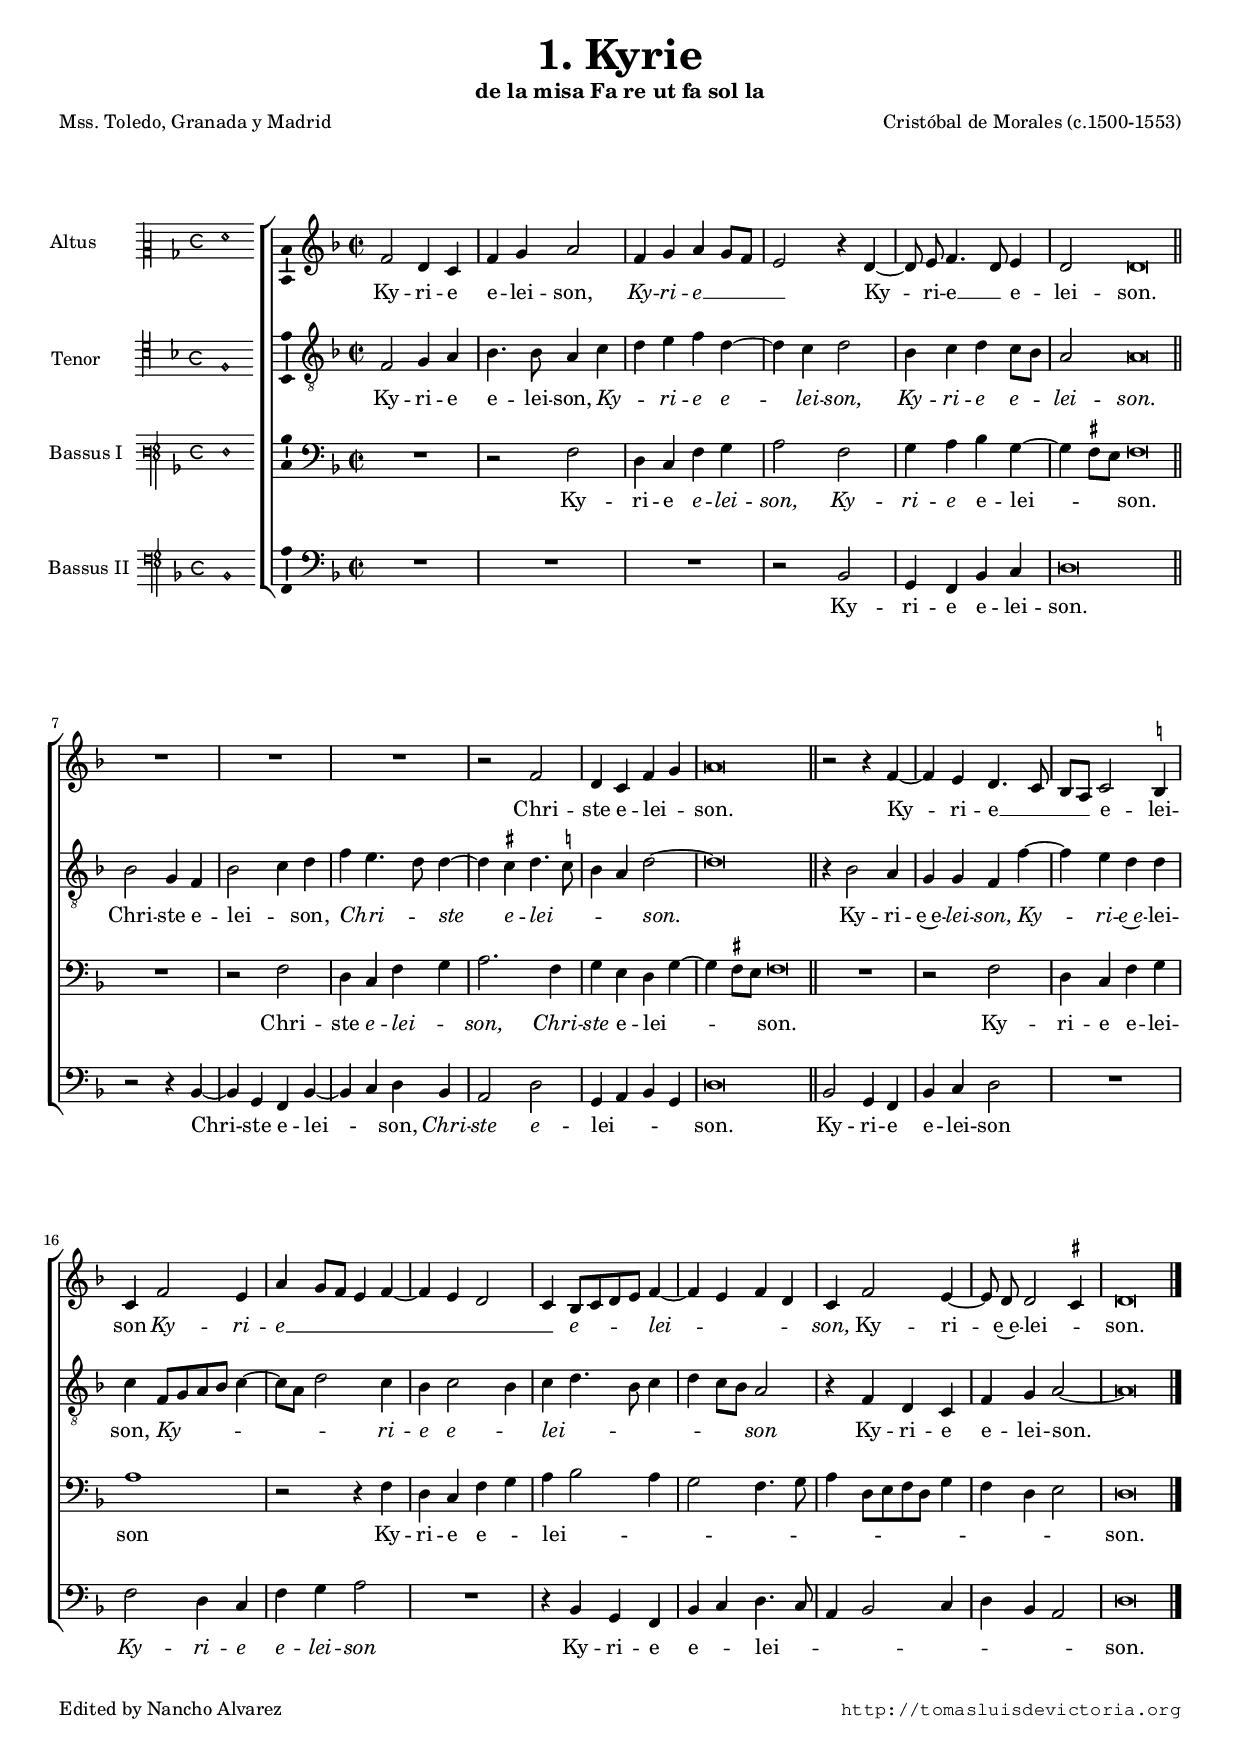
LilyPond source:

\version "2.18.0"

#(set-default-paper-size "a4")
#(set-global-staff-size 16.3)
#(ly:set-option 'point-and-click #f)
%mobile -s15.5 -i3.3

italicas=\override LyricText.font-shape = #'italic
rectas=\override LyricText.font-shape = #'upright
ss=\once \set suggestAccidentals = ##t
incipitwidth = 20

htitle="Fa re ut fa sol la - 1. Kyrie"
hcomposer="Morales"

\header {
	title=\markup{\fontsize #3 "1. Kyrie"}
	subtitle="de la misa Fa re ut fa sol la"
	%subsubtitle=\markup{\column{" " " "}}
	composer="Cristóbal de Morales (c.1500-1553)"
        pdfauthor=\composer
	%opus="(-)"
	 poet=\markup{\fontsize #0 "Mss. Toledo, Granada y Madrid"}
        % Toledo. Catedral, Mss 28, segun indice "misa cortilla de morales"
        % Granada. Capilla Real
        % Madrid. Medinaceli Ms. 607
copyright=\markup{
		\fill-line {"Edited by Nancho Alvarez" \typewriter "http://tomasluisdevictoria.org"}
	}
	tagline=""
}

global={\key f \major \time 2/2 \skip 1*6 \bar "||" 
	\override Score.TimeSignature.break-visibility = #'#(#f #t #t)
			\skip 1*6 \bar "||"
			\skip 1*11 \bar "|."
}


cantus=\relative c'{
	f2 d4 c
	f g a2
	f4 g a g8 f
	e2 r4 d ~
	d8 \noBeam e f4. d8 e4
	d2 d\breve*1/4
	R1*3
	r2 f
	d4 c f g a\breve*1/2
	r2 r4 f ~
	f4 e d4. c8
	bes a c2 \ss b4 % CSIC no lo sugiere
	c f2 e4
	a g8 f e4 f ~
	f4 e d2
	c4 bes8[ c d e] f4 ~
	f e f d
	c f2 e4 ~
	e8 \noBeam d d2 \ss cis4
	d\breve*1/2
}

altus=\relative c{
	f2 g4 a
	bes4. bes8 a4 c
	d4 e f d ~
	d c d2
	bes4 c d c8 bes
	a2 a\breve*1/4
	bes2 g4 f
	bes2 c4 d
	f4 e4. d8 d4 ~
	d \ss cis d4. \ss c8
	bes4 a d2 ~
	d\breve*1/2
	r4 bes2 a4
	g g f f' ~
	f e d d
	c f,8[ g a bes] c4 ~
	c8 a d2 c4
	bes c2 bes4
	c4 d4. bes8 c4
	d c8 bes a2
	r4 f d c
	f g a2 ~
	a\breve*1/2
}

tenor=\relative c{
	R1
	r2 f
	d4 c f g
	a2 f
	g4 a bes g ~
	g \ss fis8 e fis\breve*1/4
	R1
	r2 f
	d4 c f g
	a2. f4
	g e d g ~
	g \ss fis8 e fis\breve*1/4
	R1
	r2 f
	d4 c f g
	a1
	r2 r4 f
	d4 c f g
	a bes2 a4
	g2 f4. g8
	a4 d,8[ e f d] g4
	f d e2
	d\breve*1/2
}

bassus=\relative c{
	R1*3
	r2 bes
	g4 f bes c
	d\breve*1/2
	r2 r4 bes ~
	bes g f bes ~
	bes c d bes
	a2 d
	g,4 a bes g
	d'\breve*1/2
	bes2 g4 f
	bes c d2
	R1
	f2 d4 c
	f g a2
	R1
	r4 bes, g f
	bes c d4. c8 
	a4 bes2 c4
	d bes a2
	d\breve*1/2
}

textocantus=\lyricmode{
Ky -- ri -- e e -- lei -- son,
\italicas 
Ky -- ri -- e __ _ _ _ 
\rectas 
Ky -- ri -- e __ _ e -- lei -- son.
Chri -- ste e -- lei -- _ son.
Ky -- ri -- e __ _ _ _ e -- lei -- son
\italicas 
Ky -- ri -- e __ _ _ _ _ _ _ _ e -- _ _ _ lei -- _ _ _ son,
\rectas 
Ky -- ri -- e~e -- lei -- _ son.
}

textoaltus=\lyricmode{
Ky -- ri -- e e -- lei -- son,
\italicas 
Ky -- _ ri -- e e -- lei -- son,
Ky -- ri -- e e -- _ lei -- son.
\rectas 
Chri -- ste e -- lei -- _ son,
\italicas 
Chri -- _ _ ste e -- lei -- _ _ _ son.
\rectas 
Ky -- ri -- e~e -- \italicas lei -- son,
Ky -- ri -- e~e -- \rectas lei -- son,
\italicas
Ky -- _ _ _ _ _ _ ri -- e e -- _ lei -- _ _ _ _ _ _ son
\rectas 
Ky -- ri -- e e -- lei -- son.
}

textotenor=\lyricmode{
Ky -- ri -- e \italicas e -- lei -- son,
Ky -- ri -- e 
\rectas e -- lei -- _ _ son.
Chri -- ste \italicas e -- lei -- _ son,
Chri -- ste \rectas e -- lei -- _ _ _ son.
Ky -- ri -- e e -- lei -- son
Ky -- ri -- e e -- _ lei -- _ _ _ _ _ _ _ _ _ _ _ _ _ _ son.
}

textobassus=\lyricmode{
Ky -- ri -- e e -- lei -- son.
Chri -- ste e -- lei -- _ son,
\italicas 
Chri -- ste e -- \rectas lei -- _ _ _ son.
Ky -- ri -- e e -- lei -- son
\italicas 
Ky -- ri -- e e -- lei -- son
\rectas 
Ky -- ri -- e e -- _ lei -- _ _ _ _ _ _ _ son.
}


incipitcantus=\markup{
	\score{
		{ 
		\set Staff.instrumentName="Altus       "
		\override NoteHead.style = #'neomensural
		\override Staff.TimeSignature.style = #'neomensural
		\cadenzaOn 
		\clef "petrucci-c2"
		\key f \major
		\time 4/4
		f'1
		} 
	\layout { line-width=\incipitwidth indent = 0 }
	}
}

incipitaltus=\markup{
	\score{
		{ 
		\set Staff.instrumentName="Tenor      "
		\override NoteHead.style = #'neomensural 
		\override Staff.TimeSignature.style = #'neomensural
		\cadenzaOn 
		\clef "petrucci-c4"
		\key f \major
		\time 4/4
		f1
		} 
	\layout { line-width=\incipitwidth indent = 0 }
	}
}


incipittenor=\markup{
	\score{
		{ 
		\set Staff.instrumentName="Bassus I  "
		\override NoteHead.style = #'neomensural 
		\override Staff.TimeSignature.style = #'neomensural
		\cadenzaOn 
		\clef "petrucci-f3"
		\key f \major
		\time 4/4
		f1
		} 
	\layout { line-width=\incipitwidth indent=0 }
	}
}

incipitbassus=\markup{
	\score{
		{ 
		\set Staff.instrumentName="Bassus II "
		\override NoteHead.style = #'neomensural
		\override Staff.TimeSignature.style = #'neomensural
		\cadenzaOn 
		\clef "petrucci-f4"
		\key f \major
		\time 4/4
		bes,1
		} 
	\layout { line-width=\incipitwidth indent = 0 }
	}
}


\score {\transpose c' c'{
\new ChoirStaff<<

	\new Staff <<\global
	\new Voice="v1" {
		\set Staff.instrumentName=\incipitcantus
		\clef "treble"
		\cantus }
	\new Lyrics \lyricsto "v1" {\textocantus }
	>>

	\new Staff <<\global
	\new Voice="v2" {
		\set Staff.instrumentName=\incipitaltus
		\clef "G_8"
		\altus }
	\new Lyrics \lyricsto "v2" {\textoaltus }
	>>
	
	\new Staff <<\global
	\new Voice="v3" {
		\set Staff.instrumentName=\incipittenor
		\clef "bass"
		\tenor }
	\new Lyrics \lyricsto "v3" {\textotenor }
	>>

	\new Staff <<\global
	\new Voice="v4" {
		\set Staff.instrumentName=\incipitbassus
		\clef "bass"
		\bassus }
	\new Lyrics \lyricsto "v4" {\textobassus }
	>>
	
>>

	} % transpose

\layout{ 
	\context {\Lyrics 
		\override VerticalAxisGroup.staff-affinity = #UP
		\override VerticalAxisGroup.nonstaff-relatedstaff-spacing =
			#'((basic-distance . 0) (minimum-distance . 0) (padding . 1))
		\override LyricText.font-size = #1.2
		\override LyricHyphen.minimum-distance = #0.5
	}
	\context {\Score 
		\override BarNumber.padding = #2 
	}
	\context {\Voice 
		%melismaBusyProperties = #'()
		%autoBeaming = ##f
	}
	%\context { \Staff \RemoveEmptyStaves }
	\context {\Staff 
		\override VerticalAxisGroup.staff-staff-spacing =
			#'((basic-distance . 11) (minimum-distance . 0) (padding . 1))
		\consists Ambitus_engraver 
		\override LigatureBracket.padding = #1
	}
}

%\midi {}

}


\paper{
	evenHeaderMarkup=\markup  \fill-line { \fromproperty #'page:page-number-string \htitle \hcomposer }
	oddHeaderMarkup= \markup  \fill-line { \on-the-fly #not-first-page \hcomposer \on-the-fly #not-first-page \htitle \on-the-fly #not-first-page \fromproperty #'page:page-number-string }
	%system-count=8
	page-count=1
	ragged-last-bottom = ##f
	indent=3.6\cm
	system-system-spacing =
	#'((basic-distance . 20) (minimum-distance . 0) (padding . 5))
	top-system-spacing = % header
	#'((basic-distance . 8) (minimum-distance . 0) (padding . 0))
	last-bottom-spacing = % footer
	#'((basic-distance . 12) (minimum-distance . 0) (padding . 0))
	%top-markup-spacing #'basic-distance = 0
	markup-system-spacing #'basic-distance = 20

}
